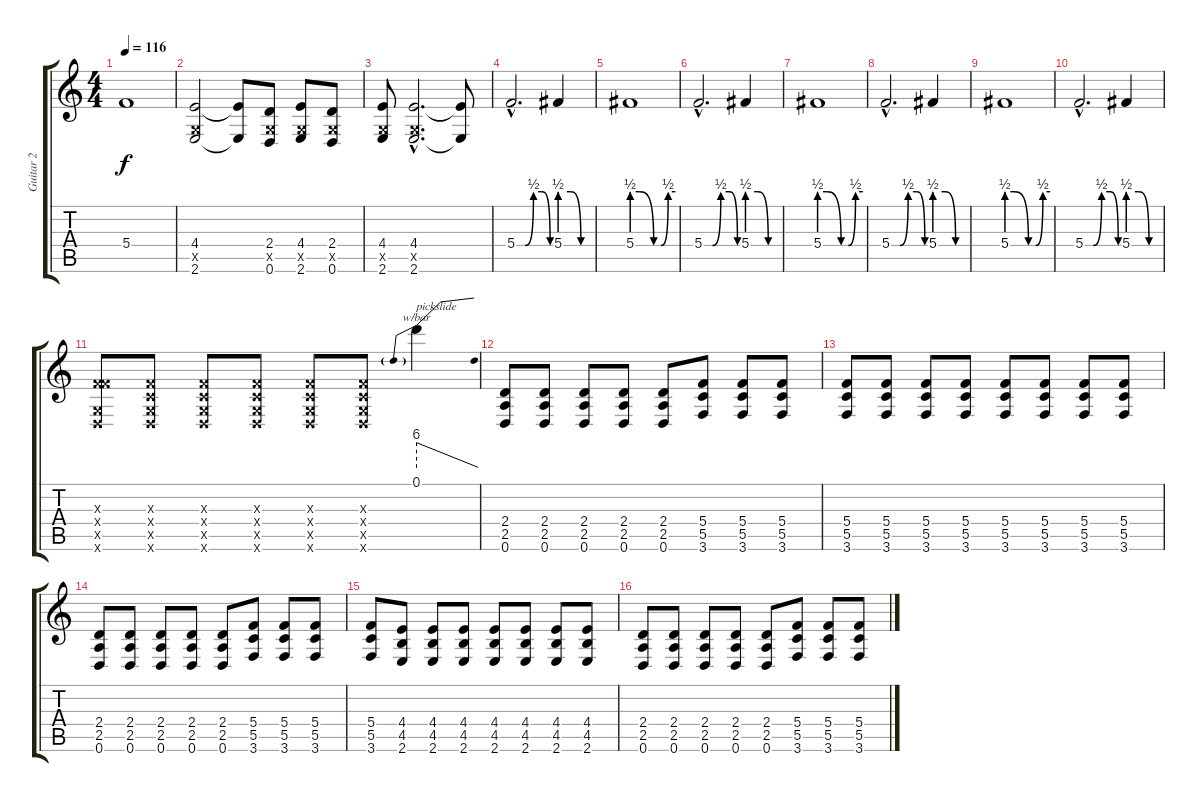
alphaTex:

\track ("Guitar 2" "Guitar 2") {instrument distortionguitar}
\staff {score tabs}
\tuning (D4 A3 F3 C3 G2 D2) {hide}
\ts (4 4)
\tempo 116
\clef g2
\ks c
5.4{t}.1{dy f} |
(4.4 0.5{x} 2.6).2 (4.4{t} 2.6{t}).8 (2.4 0.5{x} 0.6).8 (4.4 0.5{x} 2.6).8 (2.4 0.5{x} 0.6).8 |
(4.4 0.5{x} 2.6).8 (4.4{hac} 0.5{hac x} 2.6{hac}).2{d} (4.4{t} 2.6{t}).8 |
5.4{be (custom 0 0 15 0 30 2 45 2 60 0) hac}.2{d} 5.4{be (custom 0 2 20 2 40 0 60 0)}.4 |
5.4{be (custom 0 2 10 2 30 0 40 0 50 2 60 2)}.1 |
5.4{be (custom 0 0 15 0 30 2 45 2 60 0) hac}.2{d} 5.4{be (custom 0 2 20 2 40 0 60 0)}.4 |
5.4{be (custom 0 2 10 2 30 0 40 0 50 2 60 2)}.1 |
5.4{be (custom 0 0 15 0 30 2 45 2 60 0) hac}.2{d} 5.4{be (custom 0 2 20 2 40 0 60 0)}.4 |
5.4{be (custom 0 2 10 2 30 0 40 0 50 2 60 2)}.1 |
5.4{be (custom 0 0 15 0 30 2 45 2 60 0) hac}.2{d} 5.4{be (custom 0 2 20 2 40 0 60 0)}.4 |
(0.3{x} 5.4{x} 0.5{x} 0.6{x}).8 (0.3{x} 0.4{x} 0.5{x} 0.6{x}).8 (0.3{x} 0.4{x} 0.5{x} 0.6{x}).8 (0.3{x} 0.4{x} 0.5{x} 0.6{x}).8 (0.3{x} 0.4{x} 0.5{x} 0.6{x}).8 (0.3{x} 0.4{x} 0.5{x} 0.6{x}).8 0.1.4{tbe (predivedive default 0 24 60 0) txt "pickslide"} |
(2.4 2.5 0.6).8 (2.4 2.5 0.6).8 (2.4 2.5 0.6).8 (2.4 2.5 0.6).8 (2.4 2.5 0.6).8 (5.4 5.5 3.6).8 (5.4 5.5 3.6).8 (5.4 5.5 3.6).8 |
(5.4 5.5 3.6).8 (5.4 5.5 3.6).8 (5.4 5.5 3.6).8 (5.4 5.5 3.6).8 (5.4 5.5 3.6).8 (5.4 5.5 3.6).8 (5.4 5.5 3.6).8 (5.4 5.5 3.6).8 |
(2.4 2.5 0.6).8 (2.4 2.5 0.6).8 (2.4 2.5 0.6).8 (2.4 2.5 0.6).8 (2.4 2.5 0.6).8 (5.4 5.5 3.6).8 (5.4 5.5 3.6).8 (5.4 5.5 3.6).8 |
(5.4 5.5 3.6).8 (4.4 4.5 2.6).8 (4.4 4.5 2.6).8 (4.4 4.5 2.6).8 (4.4 4.5 2.6).8 (4.4 4.5 2.6).8 (4.4 4.5 2.6).8 (4.4 4.5 2.6).8 |
(2.4 2.5 0.6).8 (2.4 2.5 0.6).8 (2.4 2.5 0.6).8 (2.4 2.5 0.6).8 (2.4 2.5 0.6).8 (5.4 5.5 3.6).8 (5.4 5.5 3.6).8 (5.4 5.5 3.6).8
